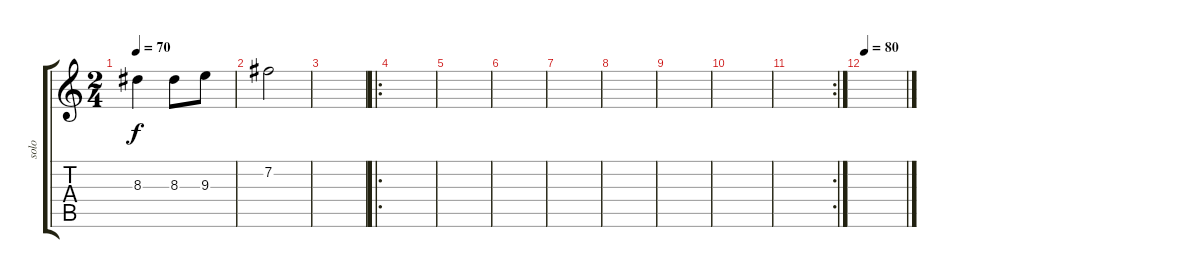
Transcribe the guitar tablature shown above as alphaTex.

\track ("solo" "solo") {instrument acousticguitarsteel}
\staff {score tabs}
\tuning (E4 B3 G3 D3 A2 E2) {hide}
\ts (2 4)
\tempo 70
\clef g2
\ks c
8.3.4{dy f} 8.3.8 9.3.8 |
7.2.2 |
|
\ro
|
|
|
|
|
|
|
\rc 2
|
\tempo 80
